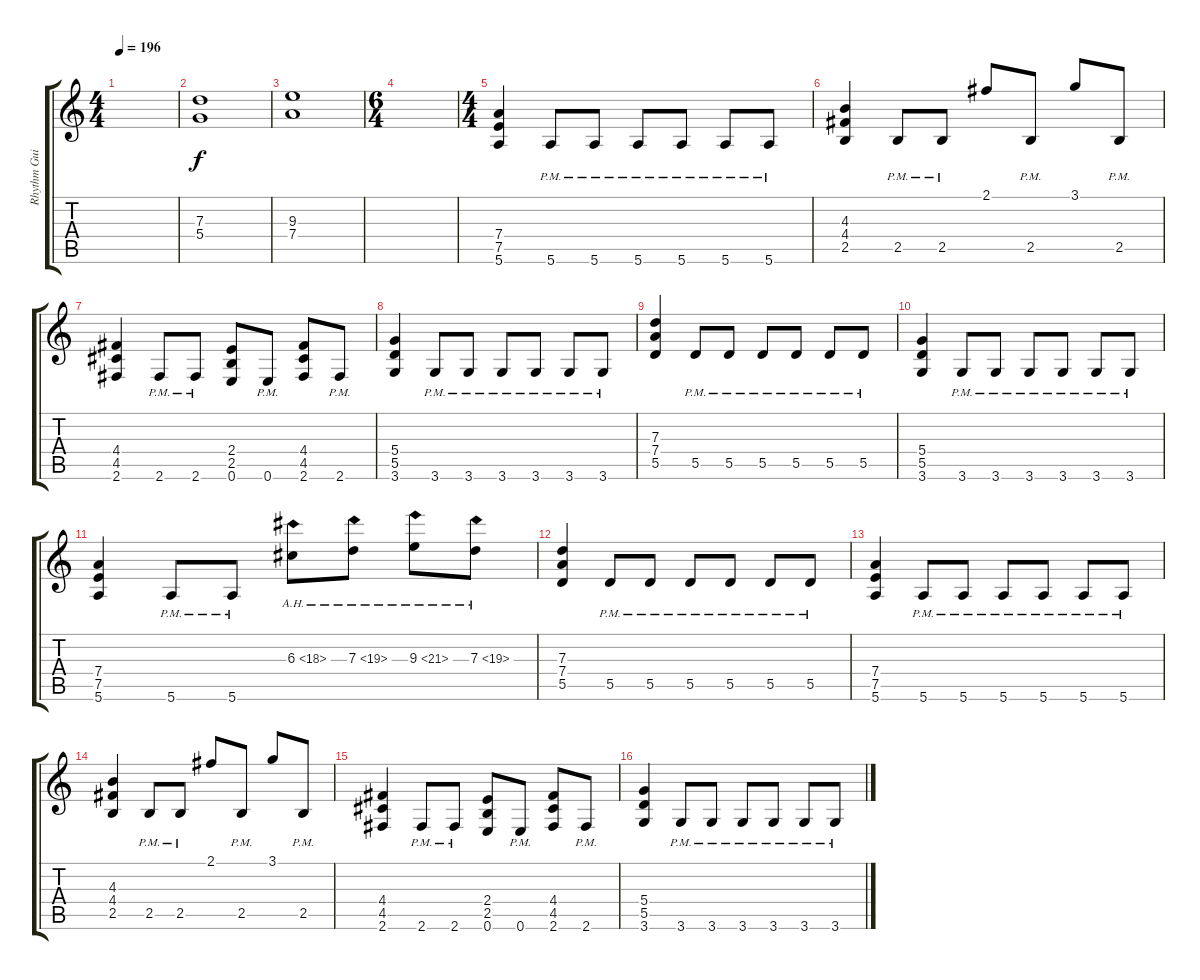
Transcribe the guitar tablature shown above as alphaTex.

\track ("Rhythm Guitar(R)" "Rhythm Gui") {instrument distortionguitar}
\staff {score tabs}
\tuning (E4 B3 G3 D3 A2 E2) {hide}
\ts (4 4)
\tempo 196
\clef g2
\ks c
|
(7.3 5.4).1 |
(9.3 7.4).1 |
\ts (6 4)
|
\ts (4 4)
(7.4 7.5 5.6).4 5.6{pm}.8 5.6{pm}.8 5.6{pm}.8 5.6{pm}.8 5.6{pm}.8 5.6{pm}.8 |
(4.3 4.4 2.5).4 2.5{pm}.8 2.5{pm}.8 2.1.8 2.5{pm}.8 3.1.8 2.5{pm}.8 |
(4.4 4.5 2.6).4 2.6{pm}.8 2.6{pm}.8 (2.4 2.5 0.6).8 0.6{pm}.8 (4.4 4.5 2.6).8 2.6{pm}.8 |
(5.4 5.5 3.6).4 3.6{pm}.8 3.6{pm}.8 3.6{pm}.8 3.6{pm}.8 3.6{pm}.8 3.6{pm}.8 |
(7.3 7.4 5.5).4 5.5{pm}.8 5.5{pm}.8 5.5{pm}.8 5.5{pm}.8 5.5{pm}.8 5.5{pm}.8 |
(5.4 5.5 3.6).4 3.6{pm}.8 3.6{pm}.8 3.6{pm}.8 3.6{pm}.8 3.6{pm}.8 3.6{pm}.8 |
(7.4 7.5 5.6).4 5.6{pm}.8 5.6{pm}.8 6.3{ah 12}.8 7.3{ah 12}.8 9.3{ah 12}.8 7.3{ah 12}.8 |
(7.3 7.4 5.5).4 5.5{pm}.8 5.5{pm}.8 5.5{pm}.8 5.5{pm}.8 5.5{pm}.8 5.5{pm}.8 |
(7.4 7.5 5.6).4 5.6{pm}.8 5.6{pm}.8 5.6{pm}.8 5.6{pm}.8 5.6{pm}.8 5.6{pm}.8 |
(4.3 4.4 2.5).4 2.5{pm}.8 2.5{pm}.8 2.1.8 2.5{pm}.8 3.1.8 2.5{pm}.8 |
(4.4 4.5 2.6).4 2.6{pm}.8 2.6{pm}.8 (2.4 2.5 0.6).8 0.6{pm}.8 (4.4 4.5 2.6).8 2.6{pm}.8 |
(5.4 5.5 3.6).4 3.6{pm}.8 3.6{pm}.8 3.6{pm}.8 3.6{pm}.8 3.6{pm}.8 3.6{pm}.8
